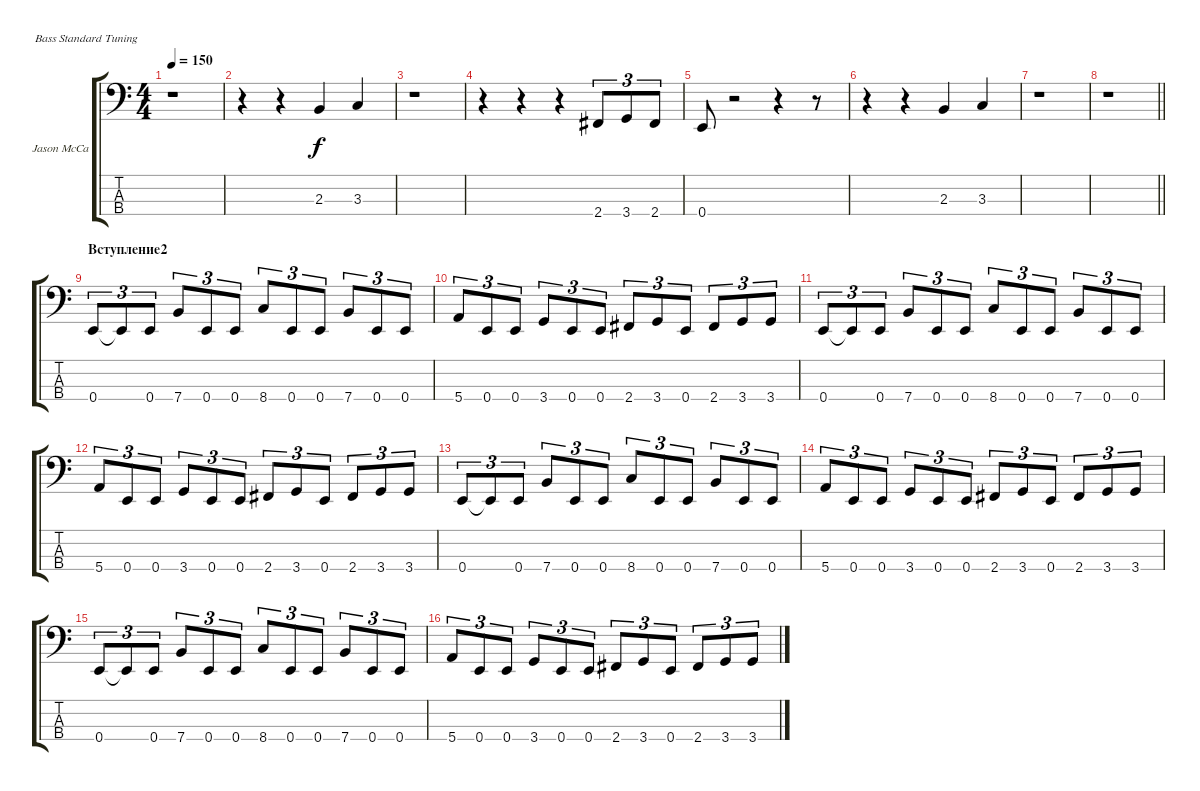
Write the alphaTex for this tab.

\defaultSystemsLayout 4
\bracketExtendMode groupsimilarinstruments
\firstSystemTrackNameOrientation horizontal
\otherSystemsTrackNameOrientation horizontal
\track ("Jason McCaslin" "Jason McCa") {instrument electricbassfinger}
\staff {score tabs}
\tuning (G2 D2 A1 E1)
\ts (4 4)
\tempo 150
\clef f4
\scale
0.333333
\ks c
r.1{dy f} |
\scale
0.333333 r.4 r.4 2.3.4 3.3.4 |
\scale
0.333333 r.1 |
\scale
0.333333 r.4 r.4 r.4 2.4.8{tu (3 2)} 3.4.8{tu (3 2)} 2.4.8{tu (3 2)} |
\scale
0.333333 0.4.8 r.2 r.4 r.8 |
\scale
0.333333 r.4 r.4 2.3.4 3.3.4 |
\scale
0.333333 r.1 |
\scale
0.333333
\barLineRight lightlight
r.1 |
\section ("" "Вступление2")
\scale
0.333333 0.4.8{tu (3 2)} 0.4{t}.8{tu (3 2)} 0.4.8{tu (3 2)} 7.4.8{tu (3 2)} 0.4.8{tu (3 2)} 0.4.8{tu (3 2)} 8.4.8{tu (3 2)} 0.4.8{tu (3 2)} 0.4.8{tu (3 2)} 7.4.8{tu (3 2)} 0.4.8{tu (3 2)} 0.4.8{tu (3 2)} |
\scale
0.333333 5.4.8{tu (3 2)} 0.4.8{tu (3 2)} 0.4.8{tu (3 2)} 3.4.8{tu (3 2)} 0.4.8{tu (3 2)} 0.4.8{tu (3 2)} 2.4.8{tu (3 2)} 3.4.8{tu (3 2)} 0.4.8{tu (3 2)} 2.4.8{tu (3 2)} 3.4.8{tu (3 2)} 3.4.8{tu (3 2)} |
\scale
0.333333 0.4.8{tu (3 2)} 0.4{t}.8{tu (3 2)} 0.4.8{tu (3 2)} 7.4.8{tu (3 2)} 0.4.8{tu (3 2)} 0.4.8{tu (3 2)} 8.4.8{tu (3 2)} 0.4.8{tu (3 2)} 0.4.8{tu (3 2)} 7.4.8{tu (3 2)} 0.4.8{tu (3 2)} 0.4.8{tu (3 2)} |
\scale
0.333333 5.4.8{tu (3 2)} 0.4.8{tu (3 2)} 0.4.8{tu (3 2)} 3.4.8{tu (3 2)} 0.4.8{tu (3 2)} 0.4.8{tu (3 2)} 2.4.8{tu (3 2)} 3.4.8{tu (3 2)} 0.4.8{tu (3 2)} 2.4.8{tu (3 2)} 3.4.8{tu (3 2)} 3.4.8{tu (3 2)} |
\scale
0.333333 0.4.8{tu (3 2)} 0.4{t}.8{tu (3 2)} 0.4.8{tu (3 2)} 7.4.8{tu (3 2)} 0.4.8{tu (3 2)} 0.4.8{tu (3 2)} 8.4.8{tu (3 2)} 0.4.8{tu (3 2)} 0.4.8{tu (3 2)} 7.4.8{tu (3 2)} 0.4.8{tu (3 2)} 0.4.8{tu (3 2)} |
\scale
0.333333 5.4.8{tu (3 2)} 0.4.8{tu (3 2)} 0.4.8{tu (3 2)} 3.4.8{tu (3 2)} 0.4.8{tu (3 2)} 0.4.8{tu (3 2)} 2.4.8{tu (3 2)} 3.4.8{tu (3 2)} 0.4.8{tu (3 2)} 2.4.8{tu (3 2)} 3.4.8{tu (3 2)} 3.4.8{tu (3 2)} |
\scale
0.333333 0.4.8{tu (3 2)} 0.4{t}.8{tu (3 2)} 0.4.8{tu (3 2)} 7.4.8{tu (3 2)} 0.4.8{tu (3 2)} 0.4.8{tu (3 2)} 8.4.8{tu (3 2)} 0.4.8{tu (3 2)} 0.4.8{tu (3 2)} 7.4.8{tu (3 2)} 0.4.8{tu (3 2)} 0.4.8{tu (3 2)} |
\scale
0.333333 5.4.8{tu (3 2)} 0.4.8{tu (3 2)} 0.4.8{tu (3 2)} 3.4.8{tu (3 2)} 0.4.8{tu (3 2)} 0.4.8{tu (3 2)} 2.4.8{tu (3 2)} 3.4.8{tu (3 2)} 0.4.8{tu (3 2)} 2.4.8{tu (3 2)} 3.4.8{tu (3 2)} 3.4.8{tu (3 2)}
